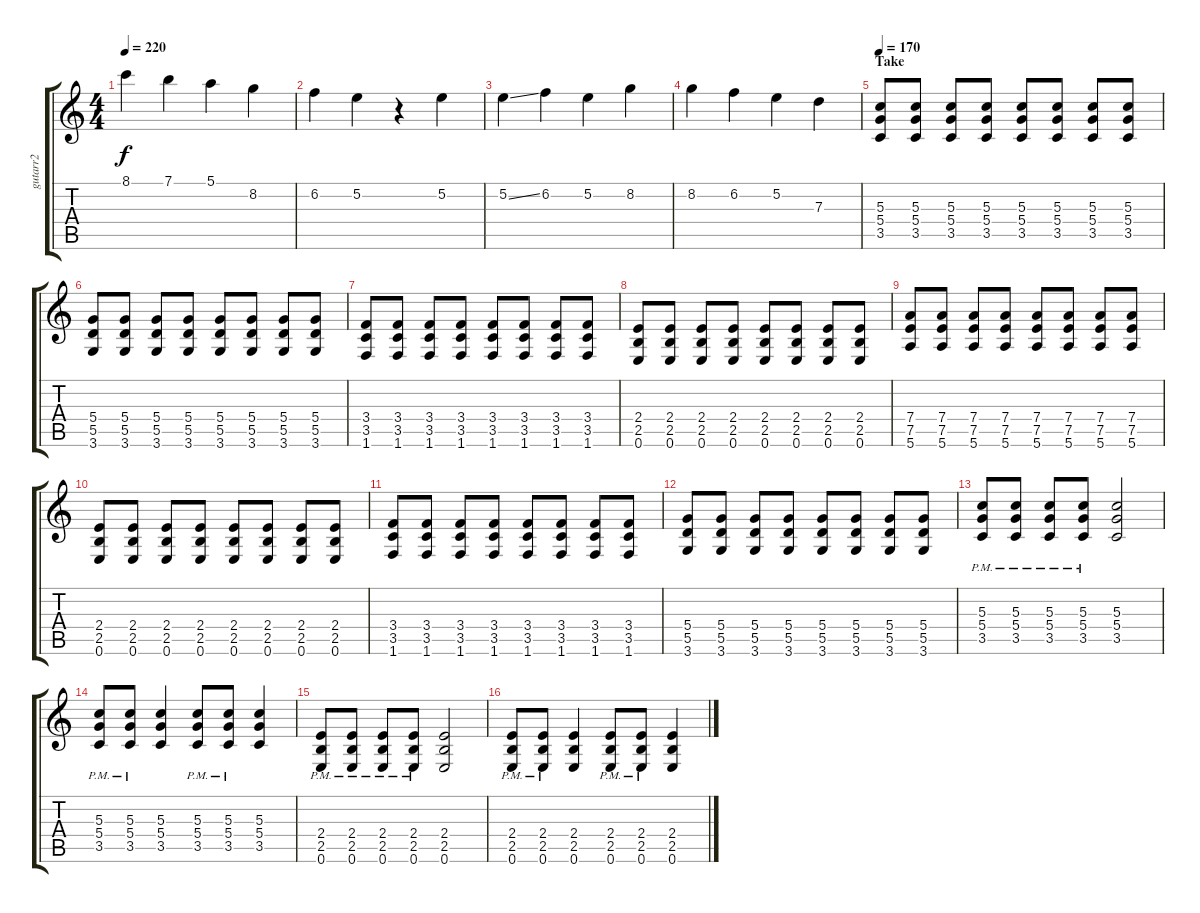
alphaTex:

\track ("gutarr2" "gutarr2") {instrument acousticguitarnylon}
\staff {score tabs}
\tuning (E4 B3 G3 D3 A2 E2) {hide}
\ts (4 4)
\tempo 220
\clef g2
\ks c
8.1.4{dy f} 7.1.4 5.1.4 8.2.4 |
6.2.4 5.2.4 r.4 5.2.4 |
5.2{ss}.4 6.2.4 5.2.4 8.2.4 |
8.2.4 6.2.4 5.2.4 7.3.4 |
\section ("" "Take")
\tempo 170
(5.3 5.4 3.5).8 (5.3 5.4 3.5).8 (5.3 5.4 3.5).8 (5.3 5.4 3.5).8 (5.3 5.4 3.5).8 (5.3 5.4 3.5).8 (5.3 5.4 3.5).8 (5.3 5.4 3.5).8 |
(5.4 5.5 3.6).8 (5.4 5.5 3.6).8 (5.4 5.5 3.6).8 (5.4 5.5 3.6).8 (5.4 5.5 3.6).8 (5.4 5.5 3.6).8 (5.4 5.5 3.6).8 (5.4 5.5 3.6).8 |
(3.4 3.5 1.6).8 (3.4 3.5 1.6).8 (3.4 3.5 1.6).8 (3.4 3.5 1.6).8 (3.4 3.5 1.6).8 (3.4 3.5 1.6).8 (3.4 3.5 1.6).8 (3.4 3.5 1.6).8 |
(2.4 2.5 0.6).8 (2.4 2.5 0.6).8 (2.4 2.5 0.6).8 (2.4 2.5 0.6).8 (2.4 2.5 0.6).8 (2.4 2.5 0.6).8 (2.4 2.5 0.6).8 (2.4 2.5 0.6).8 |
(7.4 7.5 5.6).8 (7.4 7.5 5.6).8 (7.4 7.5 5.6).8 (7.4 7.5 5.6).8 (7.4 7.5 5.6).8 (7.4 7.5 5.6).8 (7.4 7.5 5.6).8 (7.4 7.5 5.6).8 |
(2.4 2.5 0.6).8 (2.4 2.5 0.6).8 (2.4 2.5 0.6).8 (2.4 2.5 0.6).8 (2.4 2.5 0.6).8 (2.4 2.5 0.6).8 (2.4 2.5 0.6).8 (2.4 2.5 0.6).8 |
(3.4 3.5 1.6).8 (3.4 3.5 1.6).8 (3.4 3.5 1.6).8 (3.4 3.5 1.6).8 (3.4 3.5 1.6).8 (3.4 3.5 1.6).8 (3.4 3.5 1.6).8 (3.4 3.5 1.6).8 |
(5.4 5.5 3.6).8 (5.4 5.5 3.6).8 (5.4 5.5 3.6).8 (5.4 5.5 3.6).8 (5.4 5.5 3.6).8 (5.4 5.5 3.6).8 (5.4 5.5 3.6).8 (5.4 5.5 3.6).8 |
(5.3{pm} 5.4{pm} 3.5{pm}).8 (5.3{pm} 5.4{pm} 3.5{pm}).8 (5.3{pm} 5.4{pm} 3.5{pm}).8 (5.3{pm} 5.4{pm} 3.5{pm}).8 (5.3 5.4 3.5).2 |
(5.3{pm} 5.4{pm} 3.5{pm}).8 (5.3{pm} 5.4{pm} 3.5{pm}).8 (5.3 5.4 3.5).4 (5.3 5.4{pm} 3.5).8 (5.3{pm} 5.4{pm} 3.5{pm}).8 (5.3 5.4 3.5).4 |
(2.4{pm} 2.5{pm} 0.6{pm}).8 (2.4{pm} 2.5{pm} 0.6{pm}).8 (2.4{pm} 2.5{pm} 0.6{pm}).8 (2.4{pm} 2.5{pm} 0.6{pm}).8 (2.4 2.5 0.6).2 |
(2.4{pm} 2.5{pm} 0.6{pm}).8 (2.4{pm} 2.5{pm} 0.6{pm}).8 (2.4 2.5 0.6).4 (2.4{pm} 2.5{pm} 0.6{pm}).8 (2.4{pm} 2.5{pm} 0.6{pm}).8 (2.4 2.5 0.6).4
